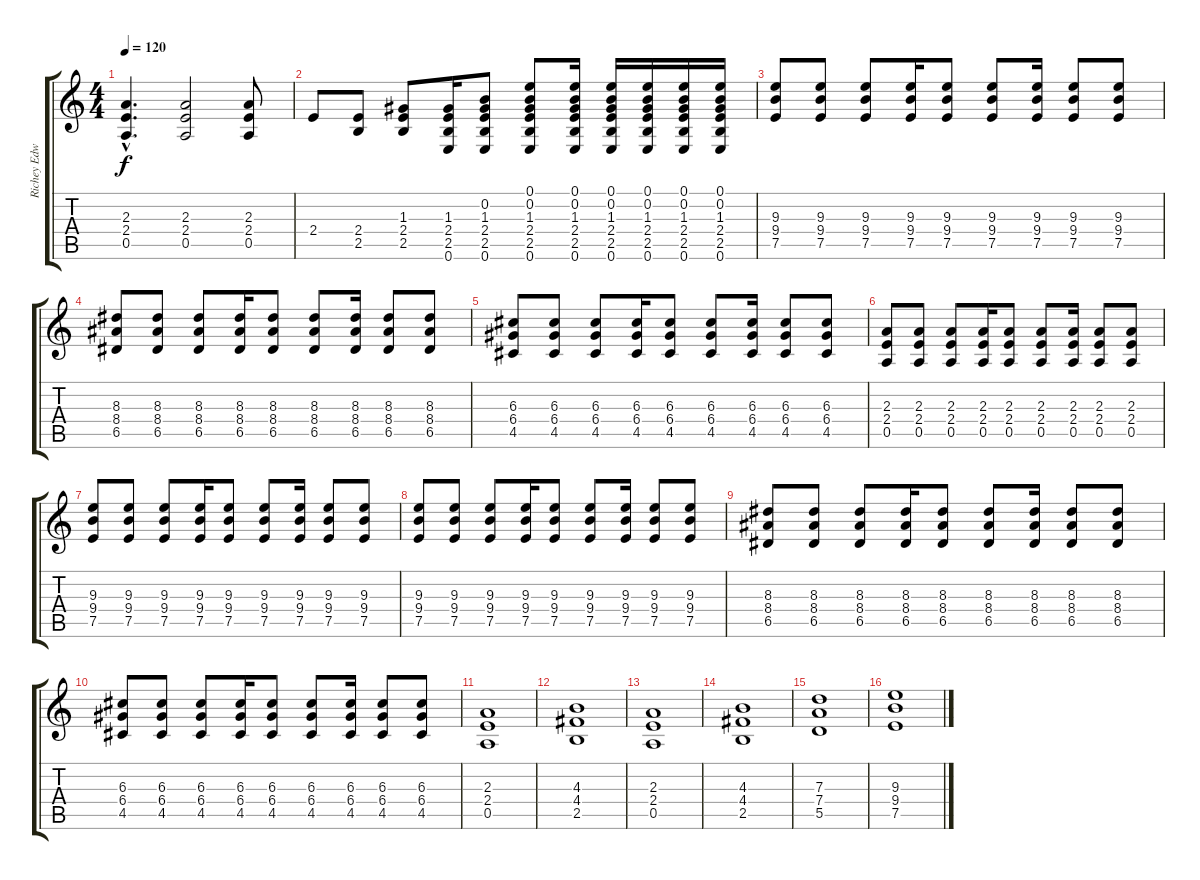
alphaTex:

\track ("Richey Edwards (sort of)" "Richey Edw") {instrument distortionguitar}
\staff {score tabs}
\tuning (E4 B3 G3 D3 A2 E2) {hide}
\ts (4 4)
\tempo 120
\clef g2
\ks c
(2.3{hac} 2.4{hac} 0.5{hac}).4{d dy f} (2.3 2.4 0.5).2 (2.3 2.4 0.5).8 |
2.4.8 (2.4 2.5).8 (1.3 2.4 2.5).8 (1.3 2.4 2.5 0.6).16 (0.2 1.3 2.4 2.5 0.6).8 (0.1 0.2 1.3 2.4 2.5 0.6).8 (0.1 0.2 1.3 2.4 2.5 0.6).16 (0.1 0.2 1.3 2.4 2.5 0.6).16 (0.1 0.2 1.3 2.4 2.5 0.6).16 (0.1 0.2 1.3 2.4 2.5 0.6).16 (0.1 0.2 1.3 2.4 2.5 0.6).16 |
(9.3 9.4 7.5).8 (9.3 9.4 7.5).8 (9.3 9.4 7.5).8 (9.3 9.4 7.5).16 (9.3 9.4 7.5).8 (9.3 9.4 7.5).8 (9.3 9.4 7.5).16 (9.3 9.4 7.5).8 (9.3 9.4 7.5).8 |
(8.3 8.4 6.5).8 (8.3 8.4 6.5).8 (8.3 8.4 6.5).8 (8.3 8.4 6.5).16 (8.3 8.4 6.5).8 (8.3 8.4 6.5).8 (8.3 8.4 6.5).16 (8.3 8.4 6.5).8 (8.3 8.4 6.5).8 |
(6.3 6.4 4.5).8 (6.3 6.4 4.5).8 (6.3 6.4 4.5).8 (6.3 6.4 4.5).16 (6.3 6.4 4.5).8 (6.3 6.4 4.5).8 (6.3 6.4 4.5).16 (6.3 6.4 4.5).8 (6.3 6.4 4.5).8 |
(2.3 2.4 0.5).8 (2.3 2.4 0.5).8 (2.3 2.4 0.5).8 (2.3 2.4 0.5).16 (2.3 2.4 0.5).8 (2.3 2.4 0.5).8 (2.3 2.4 0.5).16 (2.3 2.4 0.5).8 (2.3 2.4 0.5).8 |
(9.3 9.4 7.5).8 (9.3 9.4 7.5).8 (9.3 9.4 7.5).8 (9.3 9.4 7.5).16 (9.3 9.4 7.5).8 (9.3 9.4 7.5).8 (9.3 9.4 7.5).16 (9.3 9.4 7.5).8 (9.3 9.4 7.5).8 |
(9.3 9.4 7.5).8 (9.3 9.4 7.5).8 (9.3 9.4 7.5).8 (9.3 9.4 7.5).16 (9.3 9.4 7.5).8 (9.3 9.4 7.5).8 (9.3 9.4 7.5).16 (9.3 9.4 7.5).8 (9.3 9.4 7.5).8 |
(8.3 8.4 6.5).8 (8.3 8.4 6.5).8 (8.3 8.4 6.5).8 (8.3 8.4 6.5).16 (8.3 8.4 6.5).8 (8.3 8.4 6.5).8 (8.3 8.4 6.5).16 (8.3 8.4 6.5).8 (8.3 8.4 6.5).8 |
(6.3 6.4 4.5).8 (6.3 6.4 4.5).8 (6.3 6.4 4.5).8 (6.3 6.4 4.5).16 (6.3 6.4 4.5).8 (6.3 6.4 4.5).8 (6.3 6.4 4.5).16 (6.3 6.4 4.5).8 (6.3 6.4 4.5).8 |
(2.3 2.4 0.5).1{volume 11} |
(4.3 4.4 2.5).1 |
(2.3 2.4 0.5).1 |
(4.3 4.4 2.5).1 |
(7.3 7.4 5.5).1 |
(9.3 9.4 7.5).1
